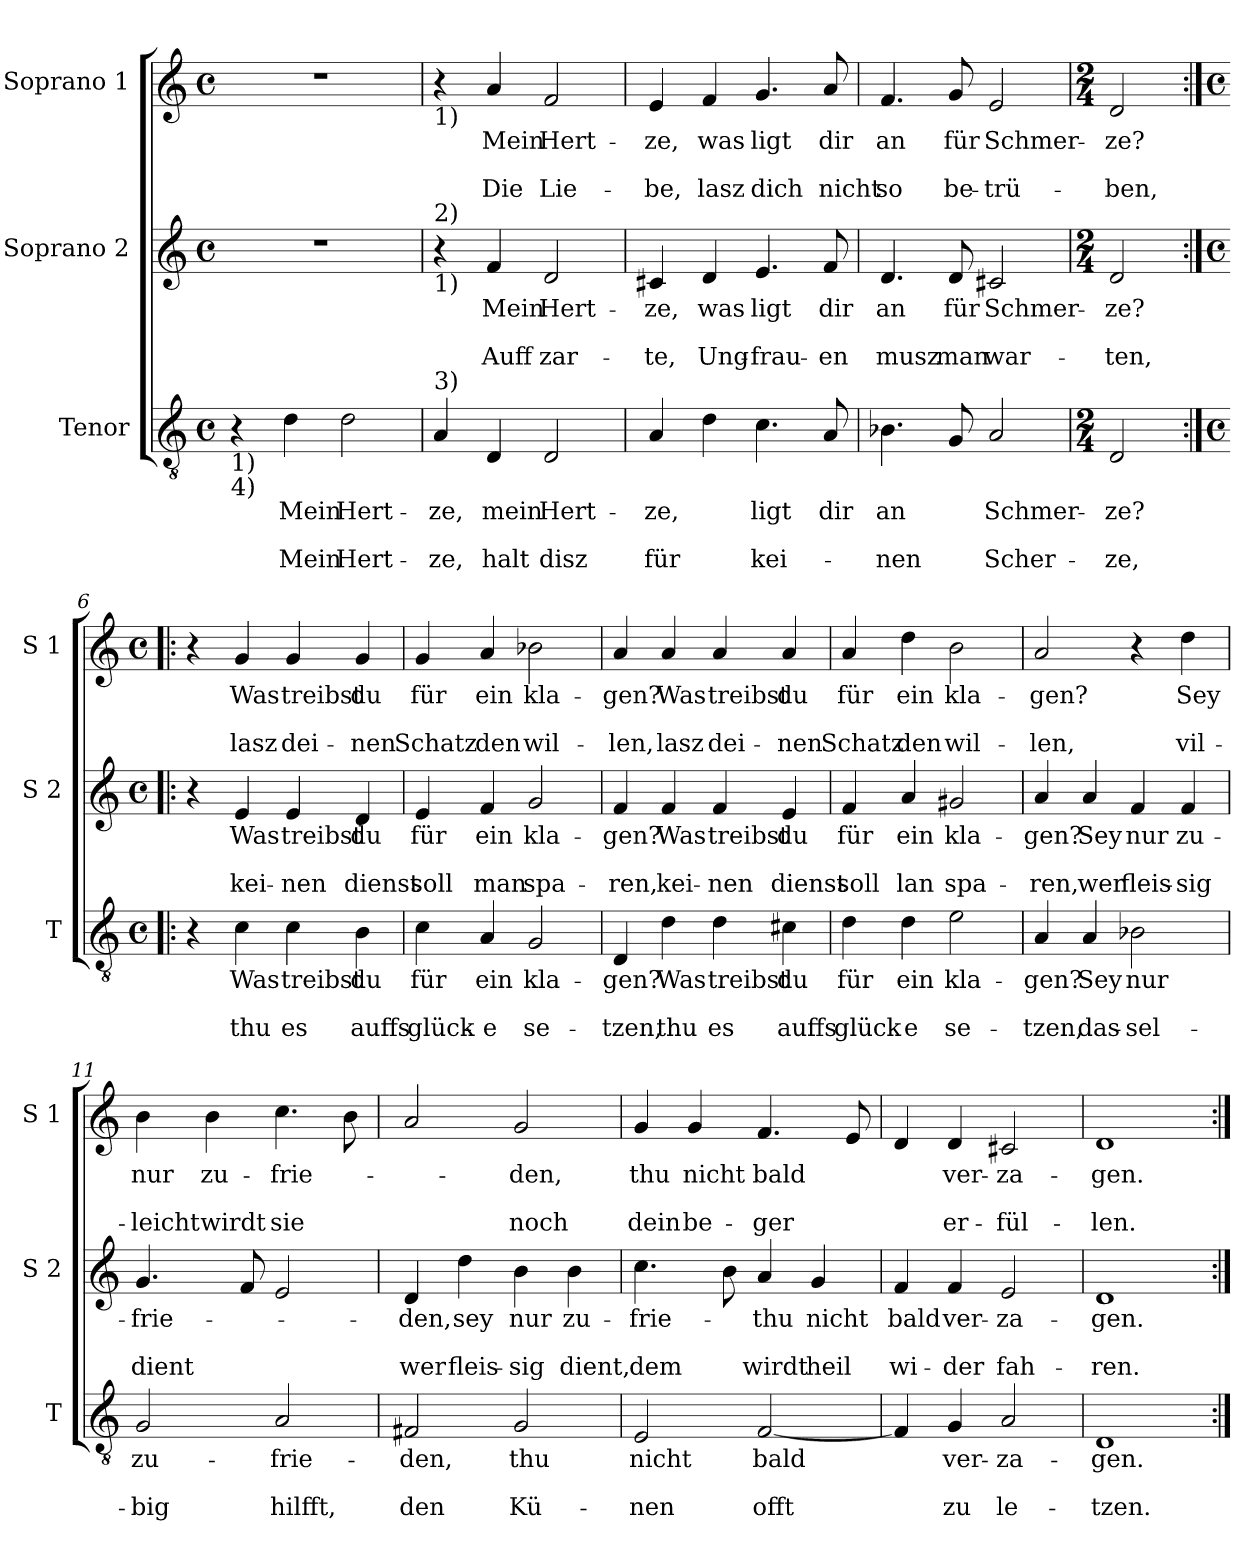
**kern	**text	**text	**text	**kern	**text	**text	**text	**kern	**text	**text	**text
*part3	*part3	*part3	*part3	*part2	*part2	*part2	*part2	*part1	*part1	*part1	*part1
*staff3	*staff3	*staff3	*staff3	*staff2	*staff2	*staff2	*staff2	*staff1	*staff1	*staff1	*staff1
*I"Tenor	*	*	*	*I"Soprano 2	*	*	*	*I"Soprano 1	*	*	*
*I'T	*	*	*	*I'S 2	*	*	*	*I'S 1	*	*	*
*clefGv2	*	*	*	*clefG2	*	*	*	*clefG2	*	*	*
*k[]	*	*	*	*k[]	*	*	*	*k[]	*	*	*
*C:	*	*	*	*C:	*	*	*	*C:	*	*	*
*M4/4	*	*	*	*M4/4	*	*	*	*M4/4	*	*	*
*met(c)	*	*	*	*met(c)	*	*	*	*met(c)	*	*	*
=1	=1	=1	=1	=1	=1	=1	=1	=1	=1	=1	=1
!LO:TX:b:t=1)	!	!	!	!	!	!	!	!	!	!	!
!LO:TX:b:t=4)	!	!	!	!	!	!	!	!	!	!	!
4r	.	.	.	1r	.	.	.	1r	.	.	.
!	!LO:LY:b	!	!LO:LY:b	!	!	!	!	!	!	!	!
4d\	Mein	.	Mein	.	.	.	.	.	.	.	.
!	!LO:LY:b	!	!LO:LY:b	!	!	!	!	!	!	!	!
2d\	Hert-	.	Hert-	.	.	.	.	.	.	.	.
=2	=2	=2	=2	=2	=2	=2	=2	=2	=2	=2	=2
!	!	!	!	!	!	!	!	!LO:TX:b:t=1)	!	!	!
!	!	!	!	!LO:TX:a:t=2)	!	!	!	!	!	!	!
!	!	!	!	!LO:TX:b:t=1)	!	!	!	!	!	!	!
!LO:TX:a:t=3)	!	!	!	!	!	!	!	!	!	!	!
!	!LO:LY:b	!	!LO:LY:b	!	!	!	!	!	!	!	!
4A/	-ze,	.	-ze,	4r	.	.	.	4r	.	.	.
!	!LO:LY:b	!	!LO:LY:b	!	!LO:LY:b	!	!LO:LY:b	!	!LO:LY:b	!	!LO:LY:b
4D/	mein	.	halt	4f/	Mein	.	Auff	4a/	Mein	.	Die
!	!LO:LY:b	!	!LO:LY:b	!	!LO:LY:b	!	!LO:LY:b	!	!LO:LY:b	!	!LO:LY:b
2D/	Hert-	.	disz	2d/	Hert-	.	zar-	2f/	Hert-	.	Lie-
=3	=3	=3	=3	=3	=3	=3	=3	=3	=3	=3	=3
!	!LO:LY:b	!	!LO:LY:b	!	!LO:LY:b	!	!LO:LY:b	!	!LO:LY:b	!	!LO:LY:b
4A/	-ze,	.	für	4c#X/	-ze,	.	-te,	4e/	-ze,	.	-be,
!	!	!	!	!	!LO:LY:b	!	!LO:LY:b	!	!LO:LY:b	!	!LO:LY:b
4d\	.	.	.	4d/	was	.	Ung-	4f/	was	.	lasz
!	!LO:LY:b	!	!LO:LY:b	!	!LO:LY:b	!	!LO:LY:b	!	!LO:LY:b	!	!LO:LY:b
4.c\	ligt	.	kei-	4.e/	ligt	.	-frau-	4.g/	ligt	.	dich
!	!LO:LY:b	!	!	!	!LO:LY:b	!	!LO:LY:b	!	!LO:LY:b	!	!LO:LY:b
8A/	dir	.	.	8f/	dir	.	-en	8a/	dir	.	nicht
=4	=4	=4	=4	=4	=4	=4	=4	=4	=4	=4	=4
!	!LO:LY:b	!	!LO:LY:b	!	!LO:LY:b	!	!LO:LY:b	!	!LO:LY:b	!	!LO:LY:b
4.B-X\	an	.	-nen	4.d/	an	.	musz	4.f/	an	.	so
!	!	!	!	!	!LO:LY:b	!	!LO:LY:b	!	!LO:LY:b	!	!LO:LY:b
8G/	.	.	.	8d/	für	.	man	8g/	für	.	be-
!	!LO:LY:b	!	!LO:LY:b	!	!LO:LY:b	!	!LO:LY:b	!	!LO:LY:b	!	!LO:LY:b
2A/	Schmer-	.	Scher-	2c#X/	Schmer-	.	war-	2e/	Schmer-	.	-trü-
!!LO:LB:g=z
=5	=5	=5	=5	=5	=5	=5	=5	=5	=5	=5	=5
*M2/4	*	*	*	*M2/4	*	*	*	*M2/4	*	*	*
!	!LO:LY:b	!	!LO:LY:b	!	!LO:LY:b	!	!LO:LY:b	!	!LO:LY:b	!	!LO:LY:b
2D/	-ze?	.	-ze,	2d/	-ze?	.	-ten,	2d/	-ze?	.	-ben,
=6:|!|:	=6:|!|:	=6:|!|:	=6:|!|:	=6:|!|:	=6:|!|:	=6:|!|:	=6:|!|:	=6:|!|:	=6:|!|:	=6:|!|:	=6:|!|:
*M4/4	*	*	*	*M4/4	*	*	*	*M4/4	*	*	*
*met(c)	*	*	*	*met(c)	*	*	*	*met(c)	*	*	*
4r	.	.	.	4r	.	.	.	4r	.	.	.
!	!LO:LY:b	!	!LO:LY:b	!	!LO:LY:b	!	!LO:LY:b	!	!LO:LY:b	!	!LO:LY:b
4c\	Was	.	thu	4e/	Was	.	kei-	4g/	Was	.	lasz
!	!LO:LY:b	!	!LO:LY:b	!	!LO:LY:b	!	!LO:LY:b	!	!LO:LY:b	!	!LO:LY:b
4c\	treibst	.	es	4e/	treibst	.	-nen	4g/	treibst	.	dei-
!	!LO:LY:b	!	!LO:LY:b	!	!LO:LY:b	!	!LO:LY:b	!	!LO:LY:b	!	!LO:LY:b
4B\	du	.	auffs	4d/	du	.	dienst	4g/	du	.	-nen
=7	=7	=7	=7	=7	=7	=7	=7	=7	=7	=7	=7
!	!LO:LY:b	!	!LO:LY:b	!	!LO:LY:b	!	!LO:LY:b	!	!LO:LY:b	!	!LO:LY:b
4c\	für	.	glück-	4e/	für	.	soll	4g/	für	.	Schatz
!	!LO:LY:b	!	!LO:LY:b	!	!LO:LY:b	!	!LO:LY:b	!	!LO:LY:b	!	!LO:LY:b
4A/	ein	.	-e	4f/	ein	.	man	4a/	ein	.	den
!	!LO:LY:b	!	!LO:LY:b	!	!LO:LY:b	!	!LO:LY:b	!	!LO:LY:b	!	!LO:LY:b
2G/	kla-	.	se-	2g/	kla-	.	spa-	2b-X\	kla-	.	wil-
=8	=8	=8	=8	=8	=8	=8	=8	=8	=8	=8	=8
!	!LO:LY:b	!	!LO:LY:b	!	!LO:LY:b	!	!LO:LY:b	!	!LO:LY:b	!	!LO:LY:b
4D/	-gen?	.	-tzen,	4f/	-gen?	.	-ren,	4a/	-gen?	.	-len,
!	!LO:LY:b	!	!LO:LY:b	!	!LO:LY:b	!	!LO:LY:b	!	!LO:LY:b	!	!LO:LY:b
4d\	Was	.	thu	4f/	Was	.	kei-	4a/	Was	.	lasz
!	!LO:LY:b	!	!LO:LY:b	!	!LO:LY:b	!	!LO:LY:b	!	!LO:LY:b	!	!LO:LY:b
4d\	treibst	.	es	4f/	treibst	.	-nen	4a/	treibst	.	dei-
!	!LO:LY:b	!	!LO:LY:b	!	!LO:LY:b	!	!LO:LY:b	!	!LO:LY:b	!	!LO:LY:b
4c#X\	du	.	auffs	4e/	du	.	dienst	4a/	du	.	-nen
!!LO:PB:g=z
=9	=9	=9	=9	=9	=9	=9	=9	=9	=9	=9	=9
!	!LO:LY:b	!	!LO:LY:b	!	!LO:LY:b	!	!LO:LY:b	!	!LO:LY:b	!	!LO:LY:b
4d\	für	.	glück	4f/	für	.	soll	4a/	für	.	Schatz
!	!LO:LY:b	!	!LO:LY:b	!	!LO:LY:b	!	!LO:LY:b	!	!LO:LY:b	!	!LO:LY:b
4d\	ein	.	e	4a/	ein	.	lan	4dd\	ein	.	den
!	!LO:LY:b	!	!LO:LY:b	!	!LO:LY:b	!	!LO:LY:b	!	!LO:LY:b	!	!LO:LY:b
2e\	kla-	.	se-	2g#X/	kla-	.	spa-	2b\	kla-	.	wil-
=10	=10	=10	=10	=10	=10	=10	=10	=10	=10	=10	=10
!	!LO:LY:b	!	!LO:LY:b	!	!LO:LY:b	!	!LO:LY:b	!	!LO:LY:b	!	!LO:LY:b
4A/	-gen?	.	-tzen,	4a/	-gen?	.	-ren,	2a/	-gen?	.	-len,
!	!LO:LY:b	!	!LO:LY:b	!	!LO:LY:b	!	!LO:LY:b	!	!	!	!
4A/	Sey	.	das-	4a/	Sey	.	wer	.	.	.	.
!	!LO:LY:b	!	!LO:LY:b	!	!LO:LY:b	!	!LO:LY:b	!	!	!	!
2B-X\	nur	.	-sel-	4f/	nur	.	fleis-	4r	.	.	.
!	!	!	!	!	!LO:LY:b	!	!LO:LY:b	!	!LO:LY:b	!	!LO:LY:b
.	.	.	.	4f/	zu-	.	-sig	4dd\	Sey	.	vil-
=11	=11	=11	=11	=11	=11	=11	=11	=11	=11	=11	=11
!	!LO:LY:b	!	!LO:LY:b	!	!LO:LY:b	!	!LO:LY:b	!	!LO:LY:b	!	!LO:LY:b
2G/	zu-	.	-big	4.g/	-frie-	.	dient	4b\	nur	.	-leicht
!	!	!	!	!	!	!	!	!	!LO:LY:b	!	!LO:LY:b
.	.	.	.	.	.	.	.	4b\	zu-	.	wirdt
.	.	.	.	8f/	.	.	.	.	.	.	.
!	!LO:LY:b	!	!LO:LY:b	!	!	!	!	!	!LO:LY:b	!	!LO:LY:b
2A/	-frie-	.	hilfft,	2e/	.	.	.	4.cc\	-frie-	.	sie
.	.	.	.	.	.	.	.	8b\	.	.	.
=12	=12	=12	=12	=12	=12	=12	=12	=12	=12	=12	=12
!	!LO:LY:b	!	!LO:LY:b	!	!LO:LY:b	!	!LO:LY:b	!	!	!	!
2F#X/	-den,	.	den	4d/	-den,	.	wer	2a/	.	.	.
!	!	!	!	!	!LO:LY:b	!	!LO:LY:b	!	!	!	!
.	.	.	.	4dd\	sey	.	fleis-	.	.	.	.
!	!LO:LY:b	!	!LO:LY:b	!	!LO:LY:b	!	!LO:LY:b	!	!LO:LY:b	!	!LO:LY:b
2G/	thu	.	Kü-	4b\	nur	.	-sig	2g/	-den,	.	noch
!	!	!	!	!	!LO:LY:b	!	!LO:LY:b	!	!	!	!
.	.	.	.	4b\	zu-	.	dient,	.	.	.	.
!!LO:LB:g=z
=13	=13	=13	=13	=13	=13	=13	=13	=13	=13	=13	=13
!	!LO:LY:b	!	!LO:LY:b	!	!LO:LY:b	!	!LO:LY:b	!	!LO:LY:b	!	!LO:LY:b
2E/	nicht	.	-nen	4.cc\	-frie-	.	dem	4g/	thu	.	dein
!	!	!	!	!	!	!	!	!	!LO:LY:b	!	!LO:LY:b
.	.	.	.	.	.	.	.	4g/	nicht	.	be-
.	.	.	.	8b\	.	.	.	.	.	.	.
!	!LO:LY:b	!	!LO:LY:b	!	!LO:LY:b	!	!LO:LY:b	!	!LO:LY:b	!	!LO:LY:b
[2F/	bald	.	offt	4a/	thu	.	wirdt	4.f/	bald	.	-ger
!	!	!	!	!	!LO:LY:b	!	!LO:LY:b	!	!	!	!
.	.	.	.	4g/	nicht	.	heil	.	.	.	.
.	.	.	.	.	.	.	.	8e/	.	.	.
=14	=14	=14	=14	=14	=14	=14	=14	=14	=14	=14	=14
!	!	!	!	!	!LO:LY:b	!	!LO:LY:b	!	!	!	!
4F/]	.	.	.	4f/	bald	.	wi-	4d/	.	.	.
!	!LO:LY:b	!	!LO:LY:b	!	!LO:LY:b	!	!LO:LY:b	!	!LO:LY:b	!	!LO:LY:b
4G/	ver-	.	zu	4f/	ver-	.	-der	4d/	ver-	.	er-
!	!LO:LY:b	!	!LO:LY:b	!	!LO:LY:b	!	!LO:LY:b	!	!LO:LY:b	!	!LO:LY:b
2A/	-za-	.	le-	2e/	-za-	.	fah-	2c#X/	-za-	.	-fül-
=15	=15	=15	=15	=15	=15	=15	=15	=15	=15	=15	=15
!	!LO:LY:b	!	!LO:LY:b	!	!LO:LY:b	!	!LO:LY:b	!	!LO:LY:b	!	!LO:LY:b
1D	-gen.	.	-tzen.	1d	-gen.	.	-ren.	1d	-gen.	.	-len.
=:|!	=:|!	=:|!	=:|!	=:|!	=:|!	=:|!	=:|!	=:|!	=:|!	=:|!	=:|!
*-	*-	*-	*-	*-	*-	*-	*-	*-	*-	*-	*-
